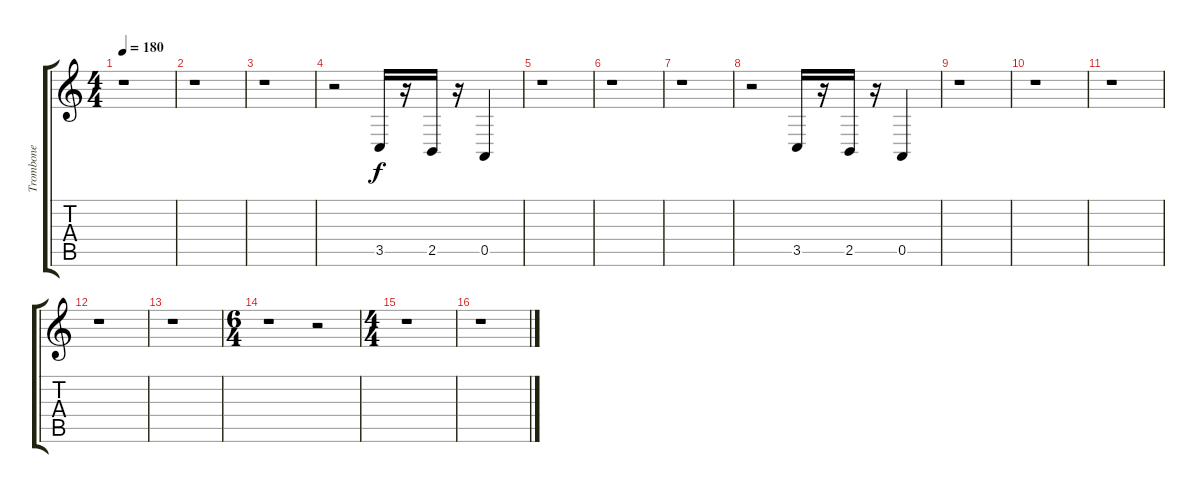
\track ("Trombone" "Trombone") {instrument trombone}
\staff {score tabs}
\tuning (E4 B3 G3 D3 A2 E2) {hide}
\ts (4 4)
\tempo 180
\clef g2
\ks c
r.1{dy f} |
r.1 |
r.1 |
r.2 3.5.16 r.16 2.5.16 r.16 0.5.4 |
r.1 |
r.1 |
r.1 |
r.2 3.5.16 r.16 2.5.16 r.16 0.5.4 |
r.1 |
r.1 |
r.1 |
r.1 |
r.1 |
\ts (6 4)
r.1 r.2 |
\ts (4 4)
r.1 |
r.1
